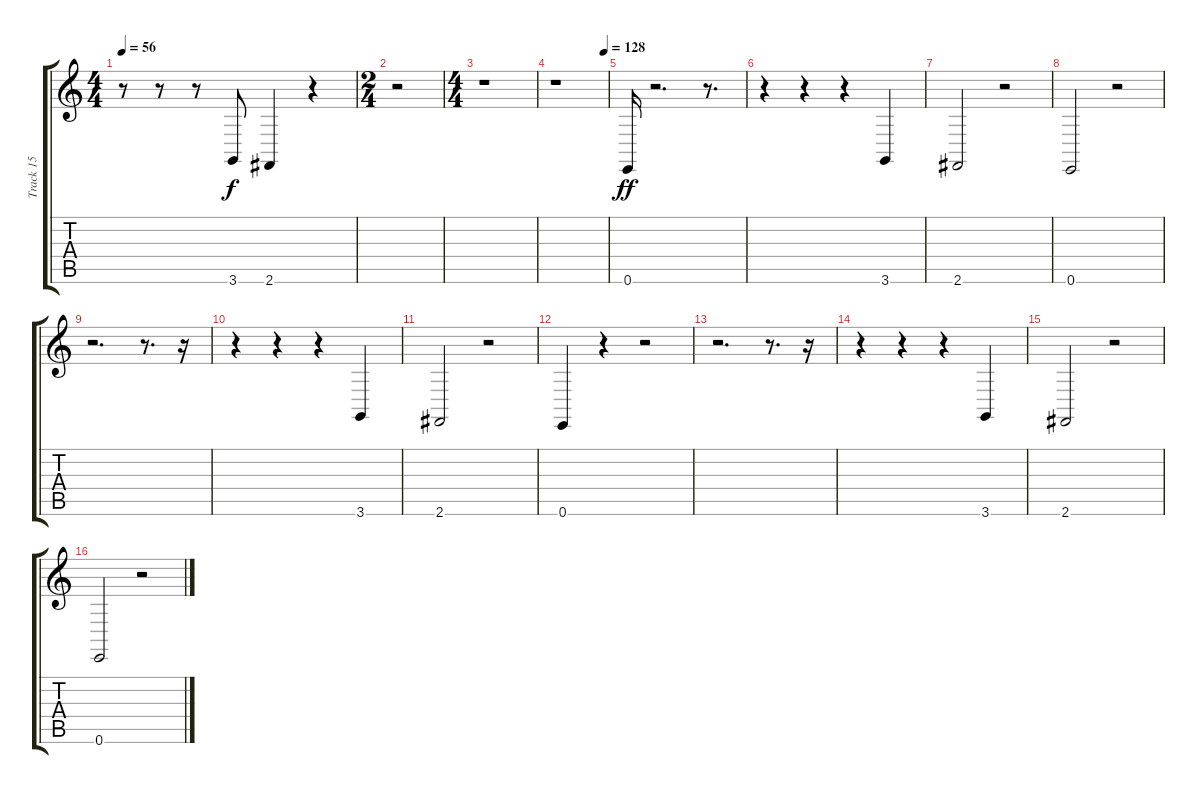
\track ("Track 15" "Track 15") {instrument tuba}
\staff {score tabs}
\tuning (E4 B3 G3 D3 A2 E2) {hide}
\ts (4 4)
\tempo 56
\clef g2
\ks c
r.8{dy f} r.8 r.8 3.6.8 2.6.4 r.4 |
\ts (2 4)
r.2 |
\ts (4 4)
r.1 |
\tempo (128 0.9375)
r.1 |
0.6.16{dy ff} r.2{d} r.8{d} |
r.4 r.4 r.4 3.6.4 |
2.6.2 r.2 |
0.6.2 r.2 |
r.2{d} r.8{d} r.16 |
r.4 r.4 r.4 3.6.4 |
2.6.2 r.2 |
0.6.4 r.4 r.2 |
r.2{d} r.8{d} r.16 |
r.4 r.4 r.4 3.6.4 |
2.6.2 r.2 |
0.6.2 r.2
